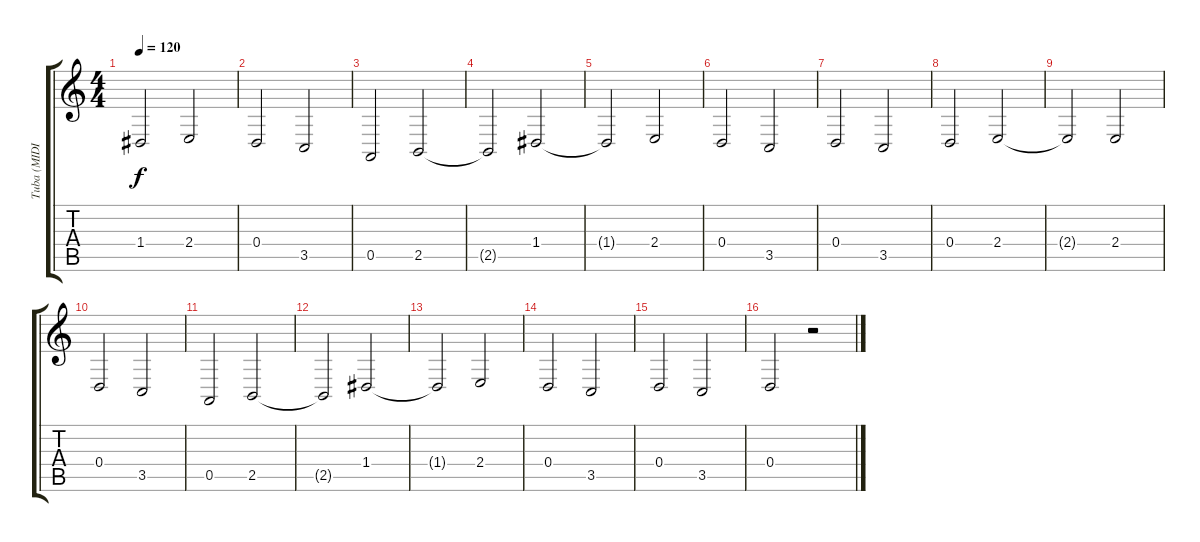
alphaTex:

\track ("Tuba (MIDI)" "Tuba (MIDI") {instrument tuba}
\staff {score tabs}
\tuning (E4 B3 G3 D3 A2 E2) {hide}
\ts (4 4)
\tempo 120
\clef g2
\ks c
1.4.2{dy f} 2.4.2 |
0.4.2 3.5.2 |
0.5.2 2.5.2 |
2.5{t}.2 1.4.2 |
1.4{t}.2 2.4.2 |
0.4.2 3.5.2 |
0.4.2 3.5.2 |
0.4.2 2.4.2 |
2.4{t}.2 2.4.2 |
0.4.2 3.5.2 |
0.5.2 2.5.2 |
2.5{t}.2 1.4.2 |
1.4{t}.2 2.4.2 |
0.4.2 3.5.2 |
0.4.2 3.5.2 |
0.4.2 r.2
